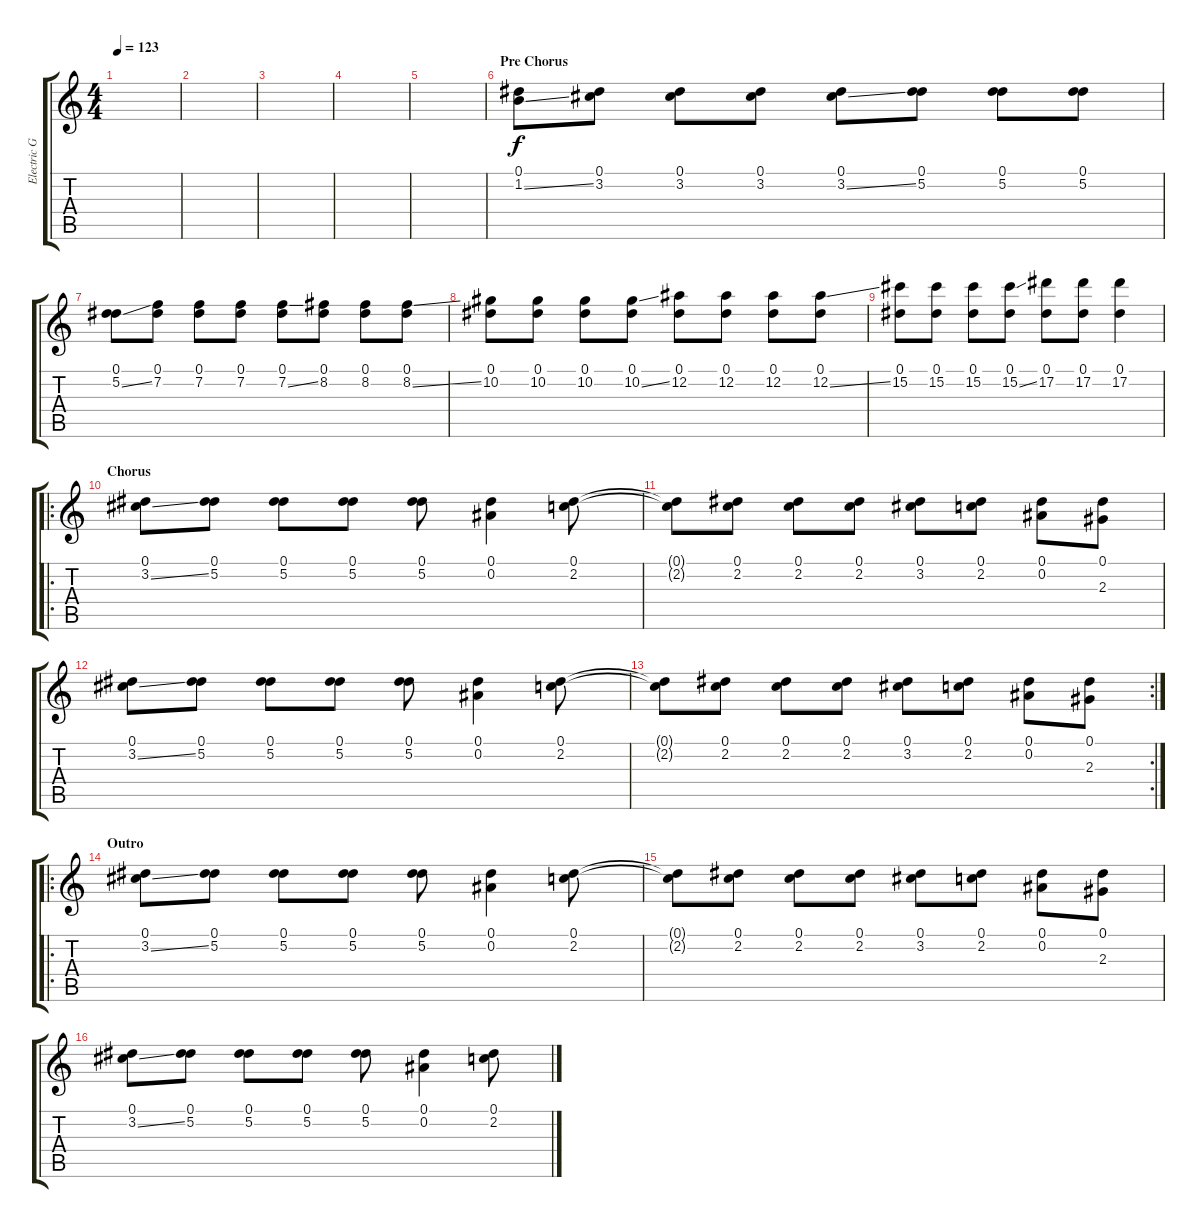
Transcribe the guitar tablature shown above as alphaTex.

\track ("Electric Guitar" "Electric G") {instrument overdrivenguitar}
\staff {score tabs}
\tuning (Eb4 Bb3 Gb3 Db3 Ab2 Eb2) {hide}
\ts (4 4)
\tempo 123
\clef g2
\ks c
|
|
|
|
|
\section ("" "Pre Chorus")
(0.1 1.2{ss}).8 (0.1 3.2).8 (0.1 3.2).8 (0.1 3.2).8 (0.1 3.2{ss}).8 (0.1 5.2).8 (0.1 5.2).8 (0.1 5.2).8 |
(0.1 5.2{ss}).8 (0.1 7.2).8 (0.1 7.2).8 (0.1 7.2).8 (0.1 7.2{ss}).8 (0.1 8.2).8 (0.1 8.2).8 (0.1 8.2{ss}).8 |
(0.1 10.2).8 (0.1 10.2).8 (0.1 10.2).8 (0.1 10.2{ss}).8 (0.1 12.2).8 (0.1 12.2).8 (0.1 12.2).8 (0.1 12.2{ss}).8 |
(0.1 15.2).8 (0.1 15.2).8 (0.1 15.2).8 (0.1 15.2{ss}).8 (0.1 17.2).8 (0.1 17.2).8 (0.1 17.2).4 |
\ro
\section ("" "Chorus")
(0.1 3.2{ss}).8 (0.1 5.2).8 (0.1 5.2).8 (0.1 5.2).8 (0.1 5.2).8 (0.1 0.2).4 (0.1 2.2).8 |
(0.1{t} 2.2{t}).8 (0.1 2.2).8 (0.1 2.2).8 (0.1 2.2).8 (0.1 3.2).8 (0.1 2.2).8 (0.1 0.2).8 (0.1 2.3).8 |
(0.1 3.2{ss}).8 (0.1 5.2).8 (0.1 5.2).8 (0.1 5.2).8 (0.1 5.2).8 (0.1 0.2).4 (0.1 2.2).8 |
\rc 2
(0.1{t} 2.2{t}).8 (0.1 2.2).8 (0.1 2.2).8 (0.1 2.2).8 (0.1 3.2).8 (0.1 2.2).8 (0.1 0.2).8 (0.1 2.3).8 |
\ro
\section ("" "Outro")
(0.1 3.2{ss}).8 (0.1 5.2).8 (0.1 5.2).8 (0.1 5.2).8 (0.1 5.2).8 (0.1 0.2).4 (0.1 2.2).8 |
(0.1{t} 2.2{t}).8 (0.1 2.2).8 (0.1 2.2).8 (0.1 2.2).8 (0.1 3.2).8 (0.1 2.2).8 (0.1 0.2).8 (0.1 2.3).8 |
(0.1 3.2{ss}).8 (0.1 5.2).8 (0.1 5.2).8 (0.1 5.2).8 (0.1 5.2).8 (0.1 0.2).4 (0.1 2.2).8
